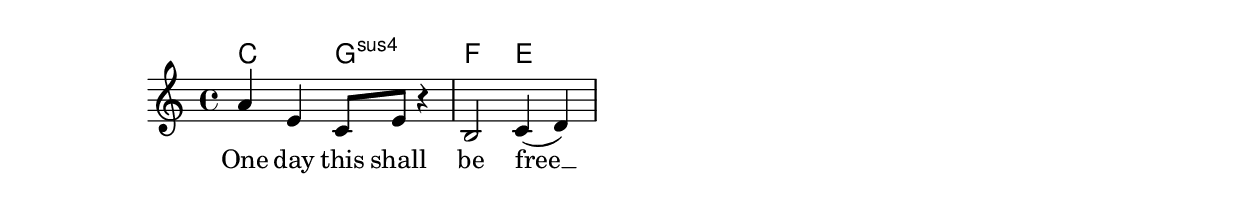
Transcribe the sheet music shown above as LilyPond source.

%% Do not edit this file; it is auto-generated from LSR http://lsr.dsi.unimi.it
%% This file is in the public domain.
\version "2.11.55"

\header {
  lsrtags = "chords"

  texidoces = "
Al juntar nombres de acorde en cifrado americano, melodía y letra,
obtenemos una hoja guía de acordes o «lead sheet»:

"
  doctitlees = "Hoja guía de acordes o «lead sheet» sencilla"

  texidoc = "
When put together, chord names, a melody, and lyrics form a lead sheet:

"
  doctitle = "Simple lead sheet"
} % begin verbatim
<<
  \chords { c2 g:sus4 f e }
  \relative c'' {
    a4 e c8 e r4
    b2 c4( d)
  }
  \addlyrics { One day this shall be free __ }
>>
